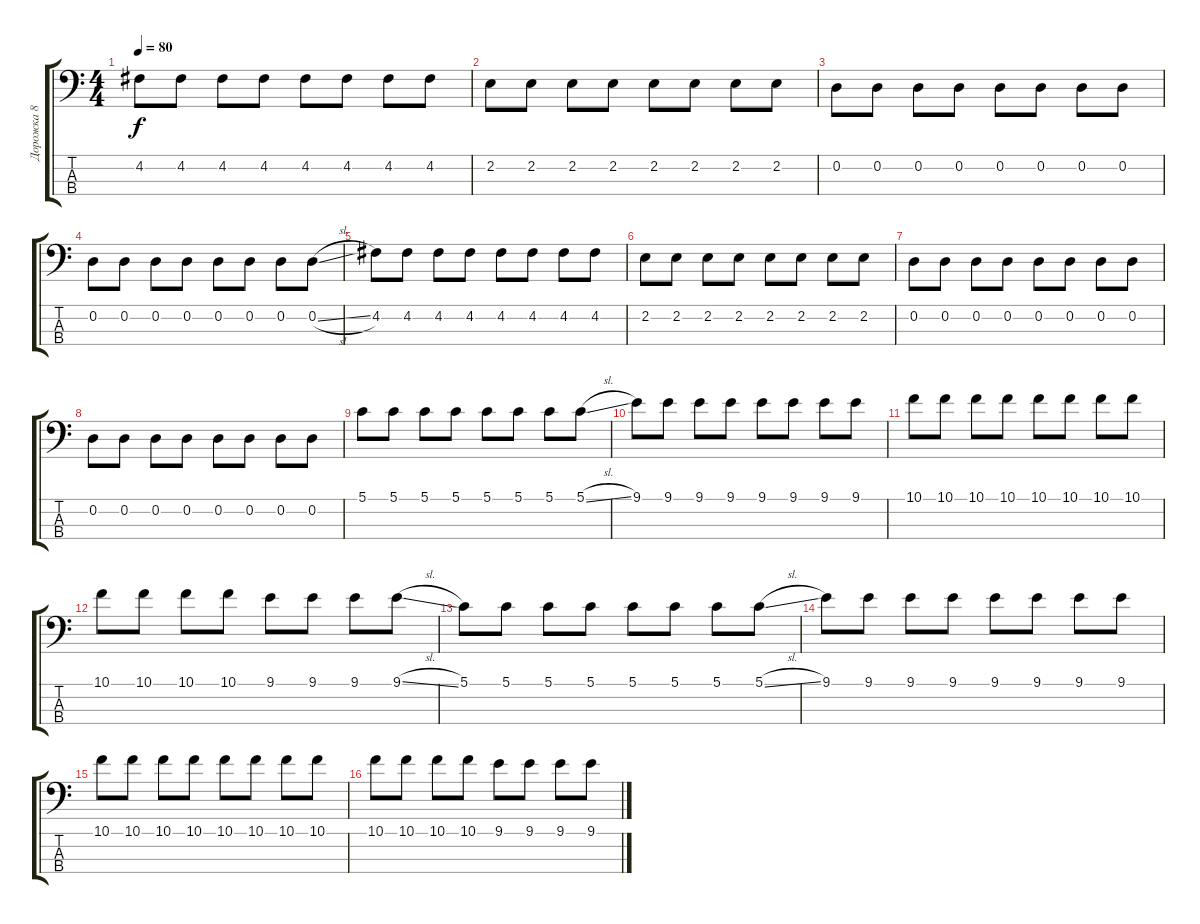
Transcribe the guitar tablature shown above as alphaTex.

\track ("Дорожка 8" "Дорожка 8") {instrument electricbassfinger}
\staff {score tabs}
\tuning (G2 D2 A1 E1) {hide}
\ts (4 4)
\tempo 80
\clef f4
\ks c
4.2.8{dy f} 4.2.8 4.2.8 4.2.8 4.2.8 4.2.8 4.2.8 4.2.8 |
2.2.8 2.2.8 2.2.8 2.2.8 2.2.8 2.2.8 2.2.8 2.2.8 |
0.2.8 0.2.8 0.2.8 0.2.8 0.2.8 0.2.8 0.2.8 0.2.8 |
0.2.8 0.2.8 0.2.8 0.2.8 0.2.8 0.2.8 0.2.8 0.2{sl}.8 |
4.2.8 4.2.8 4.2.8 4.2.8 4.2.8 4.2.8 4.2.8 4.2.8 |
2.2.8 2.2.8 2.2.8 2.2.8 2.2.8 2.2.8 2.2.8 2.2.8 |
0.2.8 0.2.8 0.2.8 0.2.8 0.2.8 0.2.8 0.2.8 0.2.8 |
0.2.8 0.2.8 0.2.8 0.2.8 0.2.8 0.2.8 0.2.8 0.2.8 |
5.1.8 5.1.8 5.1.8 5.1.8 5.1.8 5.1.8 5.1.8 5.1{sl}.8 |
9.1.8 9.1.8 9.1.8 9.1.8 9.1.8 9.1.8 9.1.8 9.1.8 |
10.1.8 10.1.8 10.1.8 10.1.8 10.1.8 10.1.8 10.1.8 10.1.8 |
10.1.8 10.1.8 10.1.8 10.1.8 9.1.8 9.1.8 9.1.8 9.1{sl}.8 |
5.1.8 5.1.8 5.1.8 5.1.8 5.1.8 5.1.8 5.1.8 5.1{sl}.8 |
9.1.8 9.1.8 9.1.8 9.1.8 9.1.8 9.1.8 9.1.8 9.1.8 |
10.1.8 10.1.8 10.1.8 10.1.8 10.1.8 10.1.8 10.1.8 10.1.8 |
10.1.8 10.1.8 10.1.8 10.1.8 9.1.8 9.1.8 9.1.8 9.1.8
